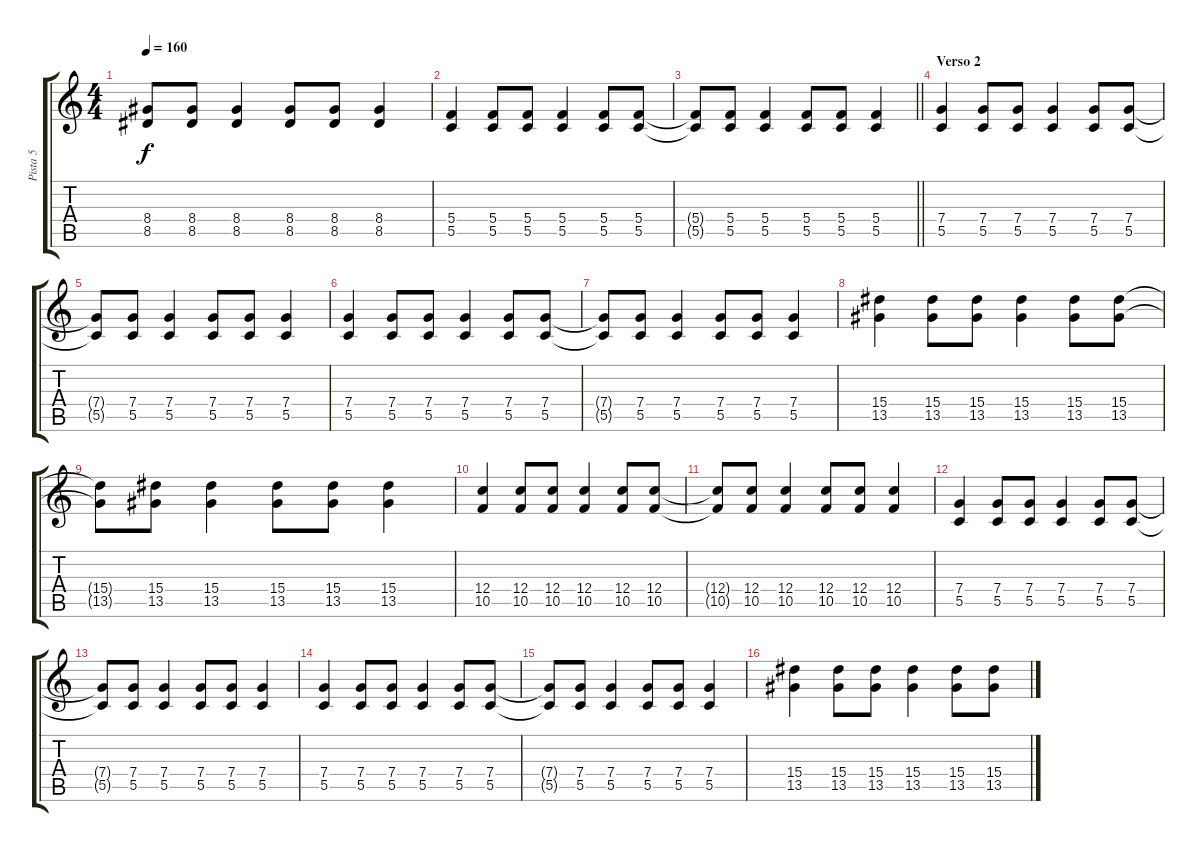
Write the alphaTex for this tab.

\track ("Pista 5" "Pista 5") {instrument distortionguitar}
\staff {score tabs}
\tuning (D4 A3 F3 C3 G2 C2) {hide}
\ts (4 4)
\tempo 160
\clef g2
\ks c
(8.4{t} 8.5{t}).8{dy f} (8.4 8.5).8 (8.4 8.5).4 (8.4 8.5).8 (8.4 8.5).8 (8.4 8.5).4 |
(5.4 5.5).4 (5.4 5.5).8 (5.4 5.5).8 (5.4 5.5).4 (5.4 5.5).8 (5.4 5.5).8 |
\barLineRight lightlight
(5.4{t} 5.5{t}).8 (5.4 5.5).8 (5.4 5.5).4 (5.4 5.5).8 (5.4 5.5).8 (5.4 5.5).4 |
\section ("" "Verso 2")
(7.4 5.5).4 (7.4 5.5).8 (7.4 5.5).8 (7.4 5.5).4 (7.4 5.5).8 (7.4 5.5).8 |
(7.4{t} 5.5{t}).8 (7.4 5.5).8 (7.4 5.5).4 (7.4 5.5).8 (7.4 5.5).8 (7.4 5.5).4 |
(7.4 5.5).4 (7.4 5.5).8 (7.4 5.5).8 (7.4 5.5).4 (7.4 5.5).8 (7.4 5.5).8 |
(7.4{t} 5.5{t}).8 (7.4 5.5).8 (7.4 5.5).4 (7.4 5.5).8 (7.4 5.5).8 (7.4 5.5).4 |
(15.4 13.5).4 (15.4 13.5).8 (15.4 13.5).8 (15.4 13.5).4 (15.4 13.5).8 (15.4 13.5).8 |
(15.4{t} 13.5{t}).8 (15.4 13.5).8 (15.4 13.5).4 (15.4 13.5).8 (15.4 13.5).8 (15.4 13.5).4 |
(12.4 10.5).4 (12.4 10.5).8 (12.4 10.5).8 (12.4 10.5).4 (12.4 10.5).8 (12.4 10.5).8 |
(12.4{t} 10.5{t}).8 (12.4 10.5).8 (12.4 10.5).4 (12.4 10.5).8 (12.4 10.5).8 (12.4 10.5).4 |
(7.4 5.5).4 (7.4 5.5).8 (7.4 5.5).8 (7.4 5.5).4 (7.4 5.5).8 (7.4 5.5).8 |
(7.4{t} 5.5{t}).8 (7.4 5.5).8 (7.4 5.5).4 (7.4 5.5).8 (7.4 5.5).8 (7.4 5.5).4 |
(7.4 5.5).4 (7.4 5.5).8 (7.4 5.5).8 (7.4 5.5).4 (7.4 5.5).8 (7.4 5.5).8 |
(7.4{t} 5.5{t}).8 (7.4 5.5).8 (7.4 5.5).4 (7.4 5.5).8 (7.4 5.5).8 (7.4 5.5).4 |
(15.4 13.5).4 (15.4 13.5).8 (15.4 13.5).8 (15.4 13.5).4 (15.4 13.5).8 (15.4 13.5).8
